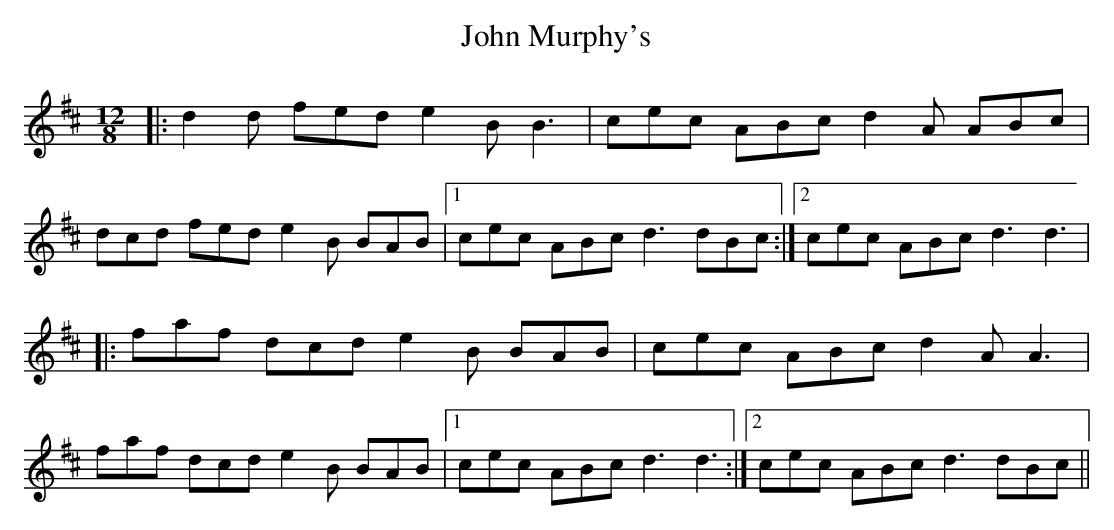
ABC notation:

X:1
T: John Murphy's
M: 12/8
L: 1/8
K: Dmaj
|:d2d fed e2B B3|cec ABc d2A ABc|
dcd fed e2B BAB|1 cec ABc d3 dBc:|2 cec ABc d3 d3|
|:faf dcd e2B BAB|cec ABc d2A A3|
faf dcd e2B BAB|1 cec ABc d3 d3:|2 cec ABc d3 dBc||
